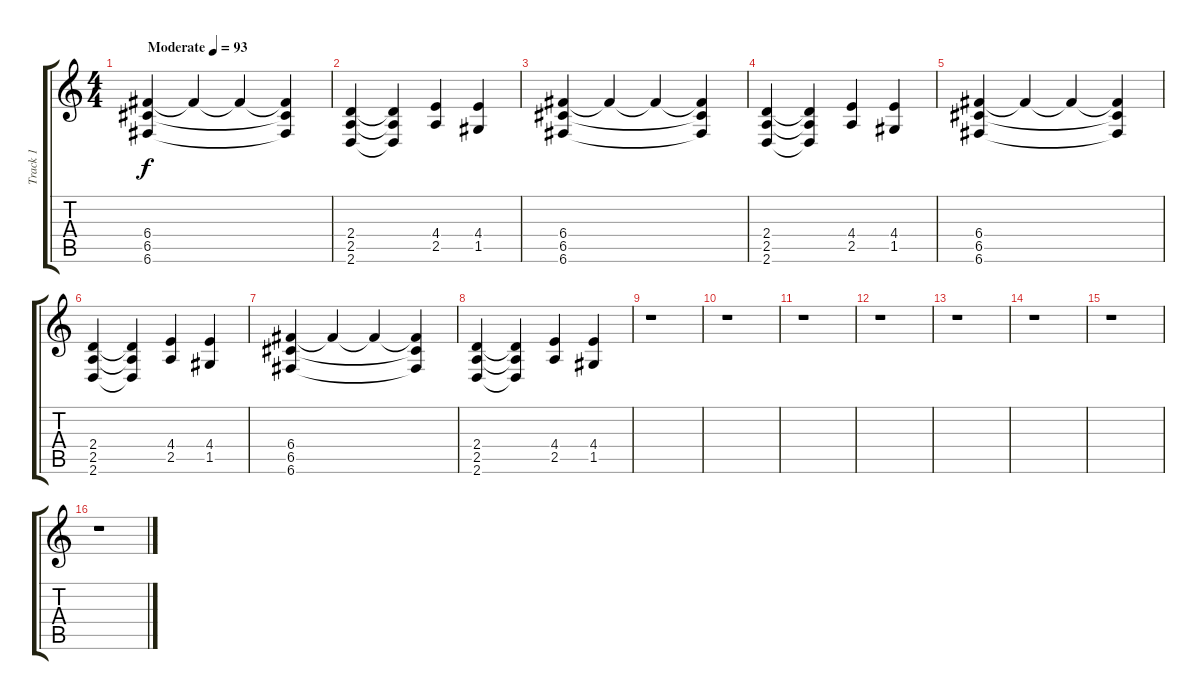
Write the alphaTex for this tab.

\track ("Track 1" "Track 1") {instrument distortionguitar}
\staff {score tabs}
\tuning (D4 A3 F3 C3 G2 C2) {hide}
\ts (4 4)
\tempo (93 "Moderate")
\clef g2
\ks c
(6.4 6.5 6.6).4{dy f instrument distortionguitar} 6.4{t}.4 6.4{t}.4 (6.4{t} 6.5{t} 6.6{t}).4 |
(2.4 2.5 2.6).4 (2.4{t} 2.5{t} 2.6{t}).4 (4.4 2.5).4 (4.4 1.5).4 |
(6.4 6.5 6.6).4 6.4{t}.4 6.4{t}.4 (6.4{t} 6.5{t} 6.6{t}).4 |
(2.4 2.5 2.6).4 (2.4{t} 2.5{t} 2.6{t}).4 (4.4 2.5).4 (4.4 1.5).4 |
(6.4 6.5 6.6).4 6.4{t}.4 6.4{t}.4 (6.4{t} 6.5{t} 6.6{t}).4 |
(2.4 2.5 2.6).4 (2.4{t} 2.5{t} 2.6{t}).4 (4.4 2.5).4 (4.4 1.5).4 |
(6.4 6.5 6.6).4 6.4{t}.4 6.4{t}.4 (6.4{t} 6.5{t} 6.6{t}).4 |
(2.4 2.5 2.6).4 (2.4{t} 2.5{t} 2.6{t}).4 (4.4 2.5).4 (4.4 1.5).4 |
r.1 |
r.1 |
r.1 |
r.1 |
r.1 |
r.1 |
r.1 |
r.1
